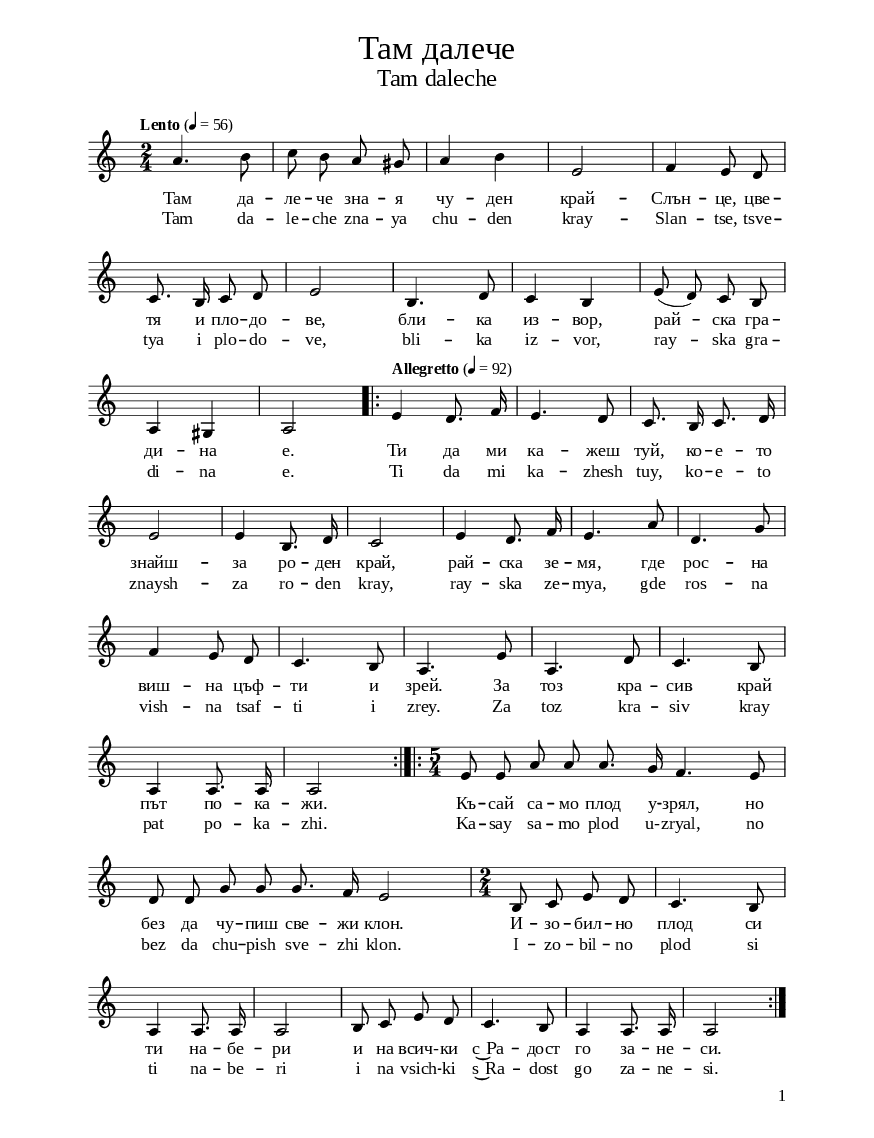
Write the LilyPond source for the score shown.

\version "2.24.1"

\include "include/globals.ily"

\bookpart {
  \label #'ref117
  \tocItem \markup "Там далече – Tam daleche "
  \include "include/bookpart-paper.ily"
  \score {
    \include "include/score-layout.ily"

    \new Voice \absolute {
      \clef treble
      \key a \minor
      \time 2/4
      \tempoFunc "Lento" 4 "56"
      \autoBeamOff
      a'4. b'8 |  c''8 b'8 a'8 gis'8 | a'4 b'4 | e'2 |  f'4 e'8 d'8 \break |


      c'8. b16 c'8 d'8 | e'2 | b4. d'8 | c'4 b4 | e'8 ( d'8 ) c'8 b8 \break |


      a4 gis4 | a2 \bar ".|:"
      | \tempoFunc "Allegretto" 4 "92" | e'4 d'8. f'16 | e'4. d'8 |c'8. b16 c'8. d'16 \break |

      e'2 | e'4 b8. d'16 | c'2 | e'4 d'8. f'16 | e'4. a'8 | d'4. g'8 \break |

      f'4 e'8 d'8 | c'4. b8 |   \key a \minor a4. e'8 | a4. d'8 | c'4. b8 \break |

      a4 a8. a16 | a2 \bar ":|.|:"
      | \time 5/4
      e'8 e'8 a'8 a'8 a'8. g'16 f'4. e'8 \break |

      d'8 d'8 g'8 g'8 g'8. f'16 e'2 | \time 2/4  b8 c'8 e'8 d'8 | c'4. b8 \break |

      a4 a8. a16 | a2 | b8 c'8 e'8 d'8 | c'4. b8 | a4 a8. a16 | a2 \bar ":|."
    }

    \addlyrics {
      Там   да  --  ле
      --  че   зна  --  я   чу  --  ден   край -- Слън --  це,
      цве  --  тя   и   пло  --  до  --  ве,   бли  --  ка   из  --
      вор,   рай  --  ска   гра  --  ди  --  на   е.   Ти   да   ми   ка
      --  жеш   туй,   ко  --  е  --  то   знайш  --  за   ро  --  ден
      край,   рай  --  ска   зе  --  мя,   где   рос  --  на   виш  --
      на   цъф  --  ти   и   зрей.   За   тоз   кра  --  сив   край
      път   по  --  ка  --  жи.   Къ  --  сай   са  --  мо   плод   у  --
      зрял,   но   без   да   чу  --  пиш   све  --  жи   клон.   И  --
      зо  --  бил  --  но   плод   си   ти   на  --  бе  --  ри   и   на
      "всич-"  --  ки   с~Ра  --  дост   го   за  --  не  --  си.
    }
    \addlyrics {
      Tam da -- le --
      che zna -- ya chu -- den kray -- Slan --  tse,  tsve -- tya i plo -- do
      --  ve,  bli -- ka iz --  vor,  ray -- ska gra -- di -- na  e.  Ti
      da mi ka -- zhesh  tuy,  ko -- e -- to znaysh -- za ro -- den
      kray,  ray -- ska ze --  mya,  gde ros -- na vish -- na tsaf -- ti
      i  zrey.  Za toz kra -- siv kray pat po -- ka --  zhi.  Ka -- say sa
      -- mo plod "u-" --  zryal,  no bez da chu -- pish sve -- zhi  klon.  I
      -- zo -- bil -- no plod si ti na -- be -- ri i na vsich -- ki  s~Ra
      -- dost go za -- ne --  si.
    }

    \header {
      title = \titleFunc "Там далече" "Tam daleche"
    }

    \midi{}

  } % score

  \pageBreak


  % include foreign translation(s) of the song
  
\version "2.20.0"

\markup \fill-line { \fontsize #6 "Dort in der Ferne" }
\markup \null
\markup \null
\markup \fontsize #+2.5 {
  \hspace #10
  \override #'(baseline-skip . 2)

  \column {
    \line { " " }

    \line { " "Dort, in der Ferne, kenne ich ein wunderbares Land:  }

    \line { " "Sonne, Blumen und Früchte,  }

    \line { " "eine Quelle sprudelt, es ist ein Paradiesgarten.  }

    \line { " "Sag’ mir, was du weißt,  }

    \line { " "über die Heimat, paradiesische Erde,  }

    \line { " "wo der taubedeckt  Kirschbaum blüht und reift.  }

    \line { " "Zeig’ mir den Weg in dieses schöne Land.  }

    \line { " "Pflücke nur die reife Frucht,  }

    \line { " "ohne die jungen Triebe zu brechen.  }

    \line { " "Pflücke dir reichlich Früchte  }

    \line { " "und bringe sie allen mit Freude!  }

  }
}




} % bookpart
